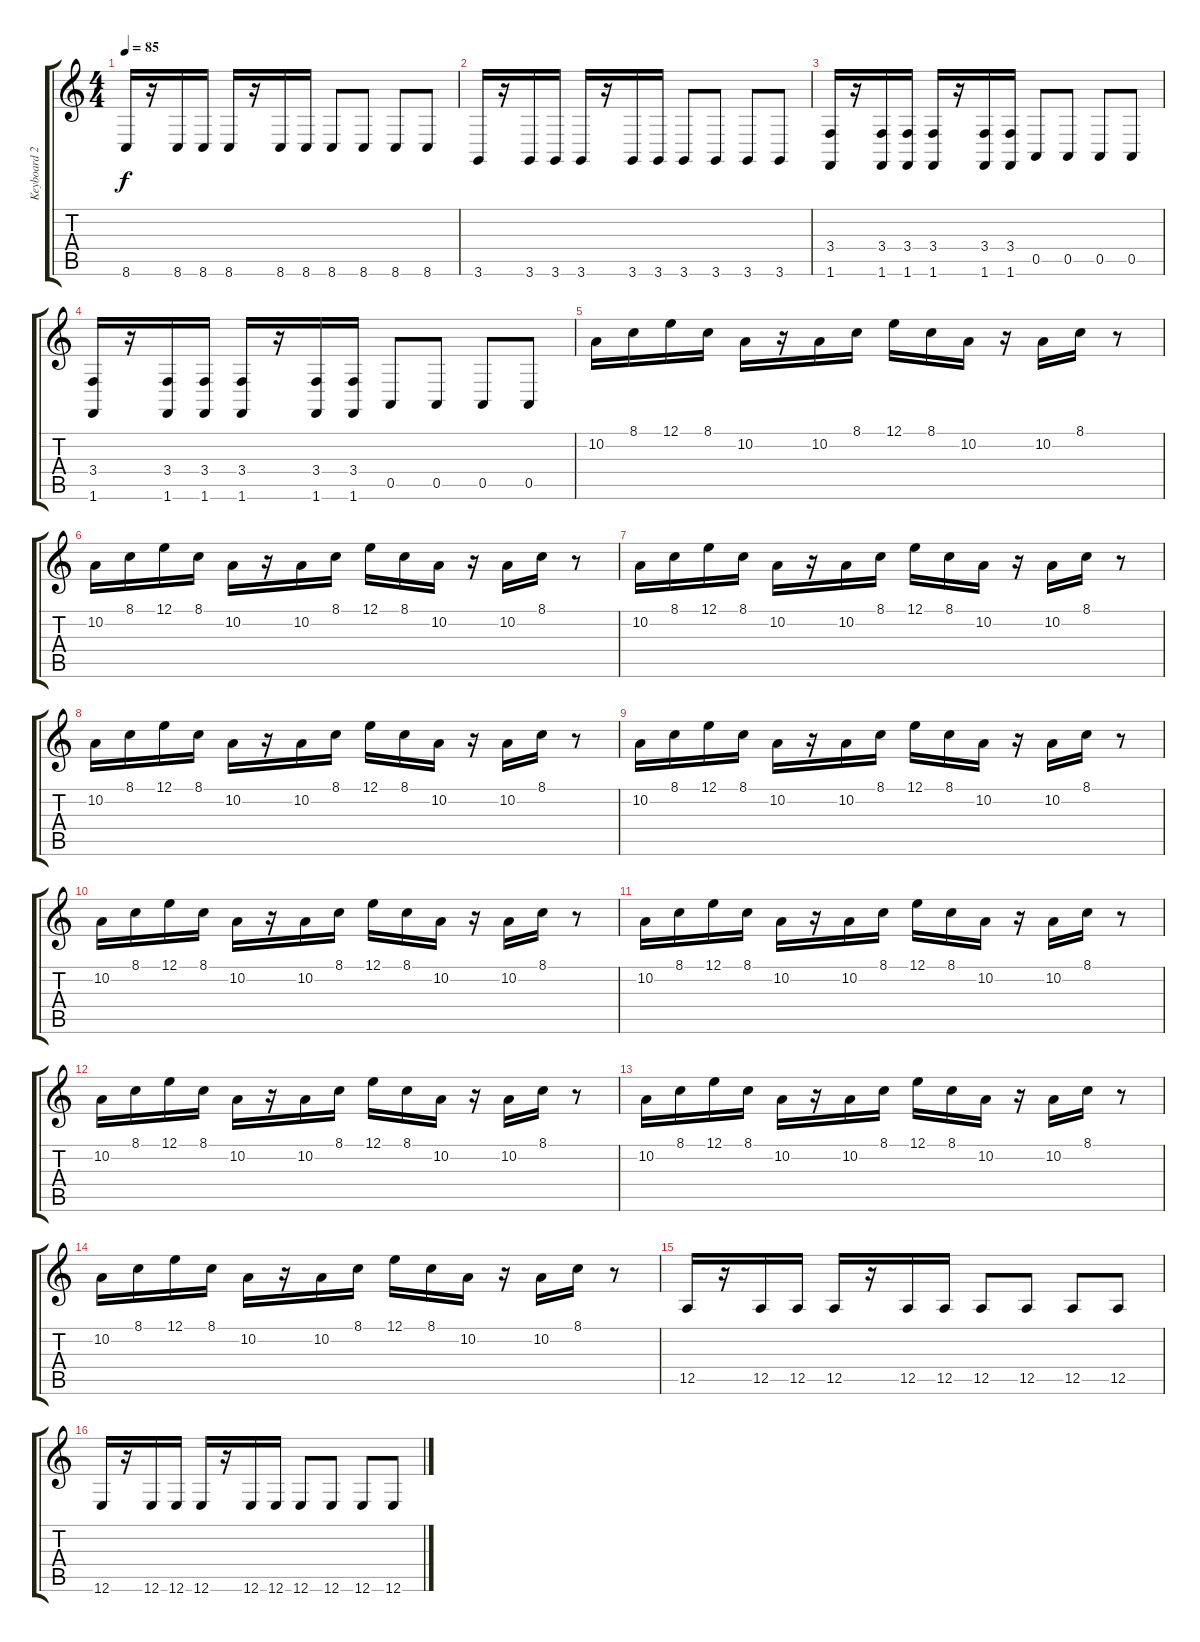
\track ("Keyboard 2" "Keyboard 2") {instrument orchestralharp}
\staff {score tabs}
\tuning (E4 B3 G3 D3 A2 E2) {hide}
\ts (4 4)
\tempo 85
\clef g2
\ks c
8.6.16{dy f} r.16 8.6.16 8.6.16 8.6.16 r.16 8.6.16 8.6.16 8.6.8 8.6.8 8.6.8 8.6.8 |
3.6.16 r.16 3.6.16 3.6.16 3.6.16 r.16 3.6.16 3.6.16 3.6.8 3.6.8 3.6.8 3.6.8 |
(3.4 1.6).16 r.16 (3.4 1.6).16 (3.4 1.6).16 (3.4 1.6).16 r.16 (3.4 1.6).16 (3.4 1.6).16 0.5.8 0.5.8 0.5.8 0.5.8 |
(3.4 1.6).16 r.16 (3.4 1.6).16 (3.4 1.6).16 (3.4 1.6).16 r.16 (3.4 1.6).16 (3.4 1.6).16 0.5.8 0.5.8 0.5.8 0.5.8 |
10.2.16 8.1.16 12.1.16 8.1.16 10.2.16 r.16 10.2.16 8.1.16 12.1.16 8.1.16 10.2.16 r.16 10.2.16 8.1.16 r.8 |
10.2.16 8.1.16 12.1.16 8.1.16 10.2.16 r.16 10.2.16 8.1.16 12.1.16 8.1.16 10.2.16 r.16 10.2.16 8.1.16 r.8 |
10.2.16 8.1.16 12.1.16 8.1.16 10.2.16 r.16 10.2.16 8.1.16 12.1.16 8.1.16 10.2.16 r.16 10.2.16 8.1.16 r.8 |
10.2.16 8.1.16 12.1.16 8.1.16 10.2.16 r.16 10.2.16 8.1.16 12.1.16 8.1.16 10.2.16 r.16 10.2.16 8.1.16 r.8 |
10.2.16 8.1.16 12.1.16 8.1.16 10.2.16 r.16 10.2.16 8.1.16 12.1.16 8.1.16 10.2.16 r.16 10.2.16 8.1.16 r.8 |
10.2.16 8.1.16 12.1.16 8.1.16 10.2.16 r.16 10.2.16 8.1.16 12.1.16 8.1.16 10.2.16 r.16 10.2.16 8.1.16 r.8 |
10.2.16 8.1.16 12.1.16 8.1.16 10.2.16 r.16 10.2.16 8.1.16 12.1.16 8.1.16 10.2.16 r.16 10.2.16 8.1.16 r.8 |
10.2.16 8.1.16 12.1.16 8.1.16 10.2.16 r.16 10.2.16 8.1.16 12.1.16 8.1.16 10.2.16 r.16 10.2.16 8.1.16 r.8 |
10.2.16 8.1.16 12.1.16 8.1.16 10.2.16 r.16 10.2.16 8.1.16 12.1.16 8.1.16 10.2.16 r.16 10.2.16 8.1.16 r.8 |
10.2.16 8.1.16 12.1.16 8.1.16 10.2.16 r.16 10.2.16 8.1.16 12.1.16 8.1.16 10.2.16 r.16 10.2.16 8.1.16 r.8 |
12.5.16 r.16 12.5.16 12.5.16 12.5.16 r.16 12.5.16 12.5.16 12.5.8 12.5.8 12.5.8 12.5.8 |
12.6.16 r.16 12.6.16 12.6.16 12.6.16 r.16 12.6.16 12.6.16 12.6.8 12.6.8 12.6.8 12.6.8
